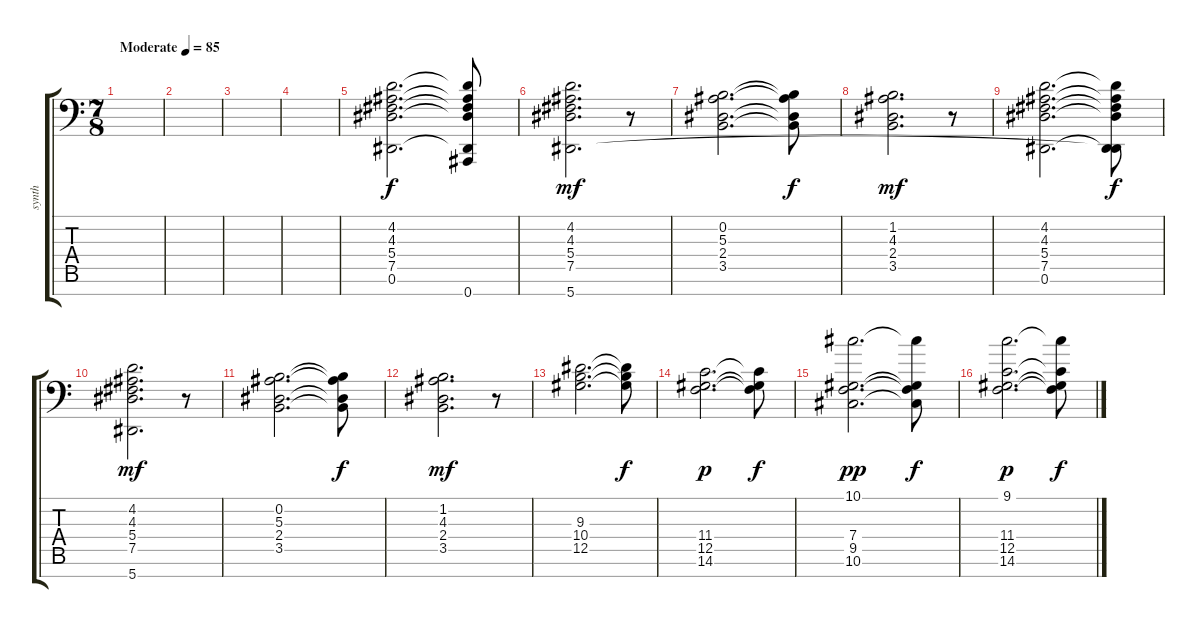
\track ("synth" "synth") {instrument pad2warm}
\staff {score tabs}
\tuning (Eb4 Bb3 Gb3 Db3 Ab2 Eb2 Bb1) {hide}
\ts (7 8)
\tempo (85 "Moderate")
\clef f4
\ks c
|
|
|
|
(4.2 4.3 5.4 7.5 0.6).2{d} (4.2{t} 4.3{t} 5.4{t} 7.5{t} 0.6{t} 0.7).8{dy f} |
(4.2 4.3 5.4 7.5 5.7).2{d dy mf} r.8 |
(0.2 5.3 2.4 3.5).2{d} (0.2{t} 5.3{t} 2.4{t} 3.5{t}).8{dy f} |
(1.2 4.3 2.4 3.5).2{d dy mf} r.8 |
(4.2 4.3 5.4 7.5 0.6).2{d} (4.2{t} 4.3{t} 5.4{t} 7.5{t} 0.6{t} 5.7{t}).8{dy f} |
(4.2 4.3 5.4 7.5 5.7).2{d dy mf} r.8 |
(0.2 5.3 2.4 3.5).2{d} (0.2{t} 5.3{t} 2.4{t} 3.5{t}).8{dy f} |
(1.2 4.3 2.4 3.5).2{d dy mf} r.8 |
(9.3 10.4 12.5).2{d} (9.3{t} 10.4{t} 12.5{t}).8{dy f} |
(11.4 12.5 14.6).2{d dy p} (11.4{t} 12.5{t} 14.6{t}).8{dy f} |
(10.1 7.4 9.5 10.6).2{d dy pp} (10.1{t} 7.4{t} 9.5{t} 10.6{t}).8{dy f} |
(9.1 11.4 12.5 14.6).2{d dy p} (9.1{t} 11.4{t} 12.5{t} 14.6{t}).8{dy f}
